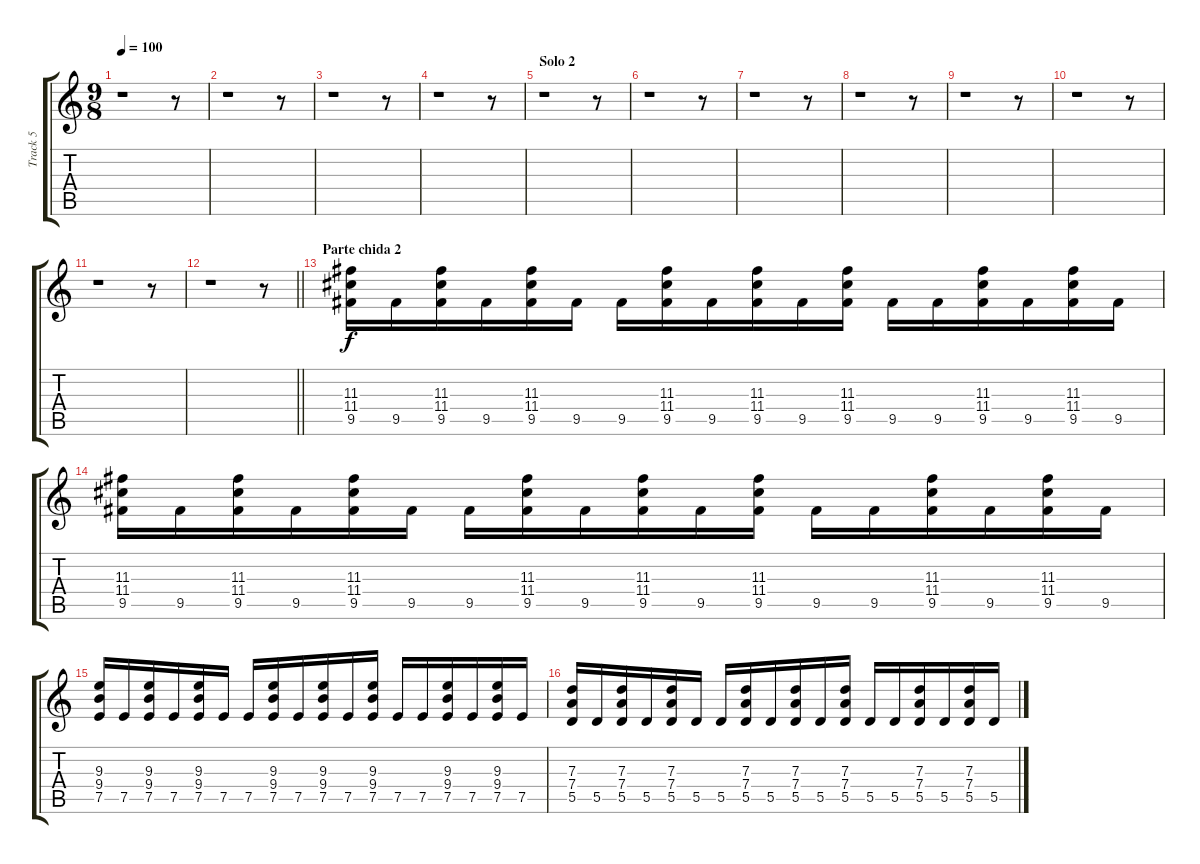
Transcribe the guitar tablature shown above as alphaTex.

\track ("Track 5" "Track 5") {instrument distortionguitar}
\staff {score tabs}
\tuning (E4 B3 G3 D3 A2 E2) {hide}
\ts (9 8)
\tempo 100
\clef g2
\ks c
r.1{dy f} r.8 |
r.1 r.8 |
r.1 r.8 |
r.1 r.8 |
\section ("" "Solo 2")
r.1 r.8 |
r.1 r.8 |
r.1 r.8 |
r.1 r.8 |
r.1 r.8 |
r.1 r.8 |
r.1 r.8 |
\barLineRight lightlight
r.1 r.8 |
\section ("" "Parte chida 2")
(11.3 11.4 9.5).16 9.5.16 (11.3 11.4 9.5).16 9.5.16 (11.3 11.4 9.5).16 9.5.16 9.5.16 (11.3 11.4 9.5).16 9.5.16 (11.3 11.4 9.5).16 9.5.16 (11.3 11.4 9.5).16 9.5.16 9.5.16 (11.3 11.4 9.5).16 9.5.16 (11.3 11.4 9.5).16 9.5.16 |
(11.3 11.4 9.5).16 9.5.16 (11.3 11.4 9.5).16 9.5.16 (11.3 11.4 9.5).16 9.5.16 9.5.16 (11.3 11.4 9.5).16 9.5.16 (11.3 11.4 9.5).16 9.5.16 (11.3 11.4 9.5).16 9.5.16 9.5.16 (11.3 11.4 9.5).16 9.5.16 (11.3 11.4 9.5).16 9.5.16 |
(9.3 9.4 7.5).16 7.5.16 (9.3 9.4 7.5).16 7.5.16 (9.3 9.4 7.5).16 7.5.16 7.5.16 (9.3 9.4 7.5).16 7.5.16 (9.3 9.4 7.5).16 7.5.16 (9.3 9.4 7.5).16 7.5.16 7.5.16 (9.3 9.4 7.5).16 7.5.16 (9.3 9.4 7.5).16 7.5.16 |
(7.3 7.4 5.5).16 5.5.16 (7.3 7.4 5.5).16 5.5.16 (7.3 7.4 5.5).16 5.5.16 5.5.16 (7.3 7.4 5.5).16 5.5.16 (7.3 7.4 5.5).16 5.5.16 (7.3 7.4 5.5).16 5.5.16 5.5.16 (7.3 7.4 5.5).16 5.5.16 (7.3 7.4 5.5).16 5.5.16
